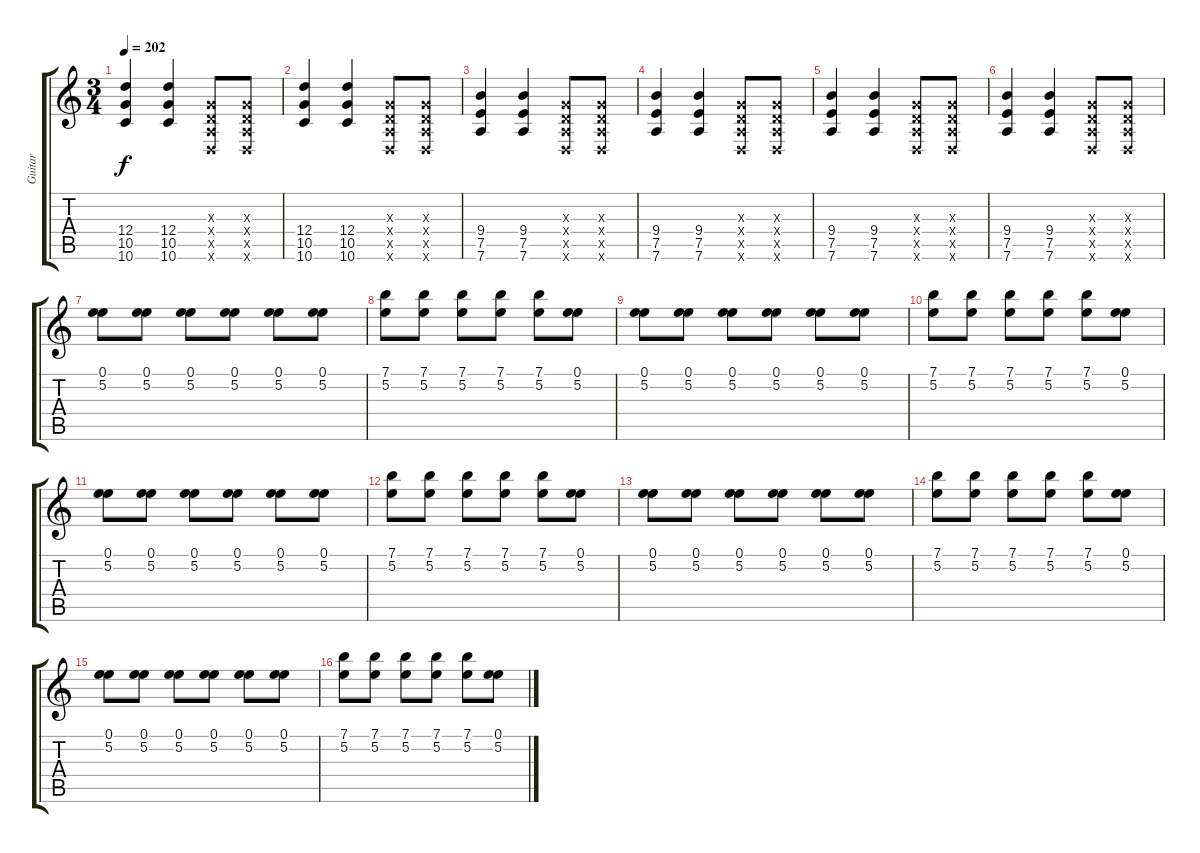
\track ("Guitar" "Guitar") {instrument distortionguitar}
\staff {score tabs}
\tuning (E4 B3 G3 D3 A2 D2) {hide}
\ts (3 4)
\tempo 202
\clef g2
\ks c
(12.4 10.5 10.6).4{dy f} (12.4 10.5 10.6).4 (0.3{x} 0.4{x} 0.5{x} 0.6{x}).8 (0.3{x} 0.4{x} 0.5{x} 0.6{x}).8 |
(12.4 10.5 10.6).4 (12.4 10.5 10.6).4 (0.3{x} 0.4{x} 0.5{x} 0.6{x}).8 (0.3{x} 0.4{x} 0.5{x} 0.6{x}).8 |
(9.4 7.5 7.6).4 (9.4 7.5 7.6).4 (0.3{x} 0.4{x} 0.5{x} 0.6{x}).8 (0.3{x} 0.4{x} 0.5{x} 0.6{x}).8 |
(9.4 7.5 7.6).4 (9.4 7.5 7.6).4 (0.3{x} 0.4{x} 0.5{x} 0.6{x}).8 (0.3{x} 0.4{x} 0.5{x} 0.6{x}).8 |
(9.4 7.5 7.6).4 (9.4 7.5 7.6).4 (0.3{x} 0.4{x} 0.5{x} 0.6{x}).8 (0.3{x} 0.4{x} 0.5{x} 0.6{x}).8 |
(9.4 7.5 7.6).4 (9.4 7.5 7.6).4 (0.3{x} 0.4{x} 0.5{x} 0.6{x}).8 (0.3{x} 0.4{x} 0.5{x} 0.6{x}).8 |
(0.1 5.2).8 (0.1 5.2).8 (0.1 5.2).8 (0.1 5.2).8 (0.1 5.2).8 (0.1 5.2).8 |
(7.1 5.2).8 (7.1 5.2).8 (7.1 5.2).8 (7.1 5.2).8 (7.1 5.2).8 (0.1 5.2).8 |
(0.1 5.2).8 (0.1 5.2).8 (0.1 5.2).8 (0.1 5.2).8 (0.1 5.2).8 (0.1 5.2).8 |
(7.1 5.2).8 (7.1 5.2).8 (7.1 5.2).8 (7.1 5.2).8 (7.1 5.2).8 (0.1 5.2).8 |
(0.1 5.2).8 (0.1 5.2).8 (0.1 5.2).8 (0.1 5.2).8 (0.1 5.2).8 (0.1 5.2).8 |
(7.1 5.2).8 (7.1 5.2).8 (7.1 5.2).8 (7.1 5.2).8 (7.1 5.2).8 (0.1 5.2).8 |
(0.1 5.2).8 (0.1 5.2).8 (0.1 5.2).8 (0.1 5.2).8 (0.1 5.2).8 (0.1 5.2).8 |
(7.1 5.2).8 (7.1 5.2).8 (7.1 5.2).8 (7.1 5.2).8 (7.1 5.2).8 (0.1 5.2).8 |
(0.1 5.2).8 (0.1 5.2).8 (0.1 5.2).8 (0.1 5.2).8 (0.1 5.2).8 (0.1 5.2).8 |
(7.1 5.2).8 (7.1 5.2).8 (7.1 5.2).8 (7.1 5.2).8 (7.1 5.2).8 (0.1 5.2).8
